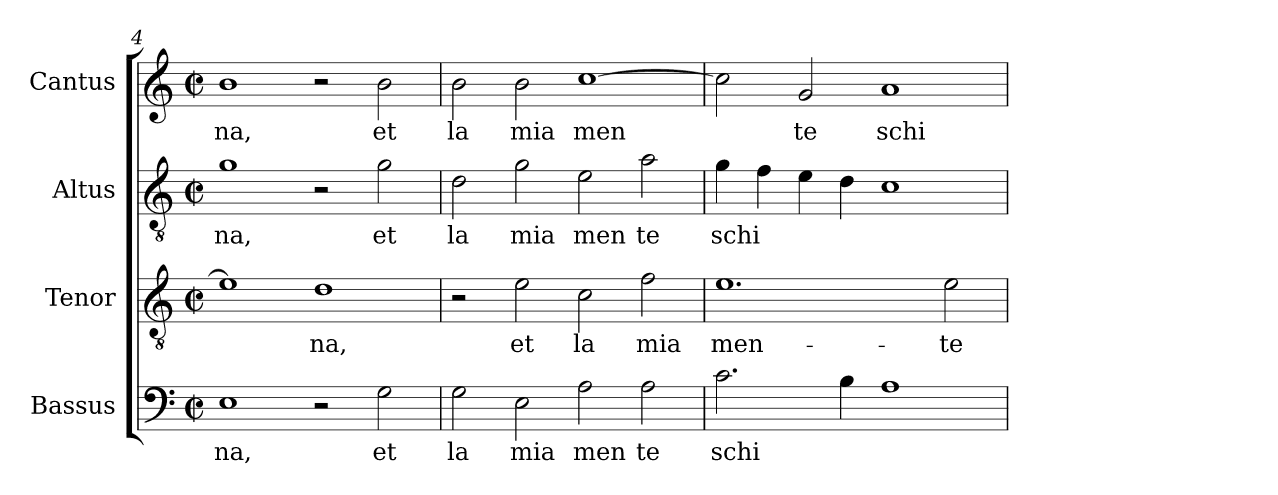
**kern	**text	**kern	**text	**kern	**text	**kern	**text
*part4	*part4	*part3	*part3	*part2	*part2	*part1	*part1
*staff4	*staff4	*staff3	*staff3	*staff2	*staff2	*staff1	*staff1
*I"Bassus	*	*I"Tenor	*	*I"Altus	*	*I"Cantus	*
*I'Bassus	*	*I'Tenor	*	*I'Altus	*	*I'Cantus	*
*clefF4	*	*clefGv2	*	*clefGv2	*	*clefG2	*
*k[]	*	*k[]	*	*k[]	*	*k[]	*
*C:	*	*C:	*	*C:	*	*C:	*
*M2/2	*	*M2/2	*	*M2/2	*	*M2/2	*
*met(c|)	*	*met(c|)	*	*met(c|)	*	*met(c|)	*
=4	=4	=4	=4	=4	=4	=4	=4
!	!LO:LY:b:cj	!	!LO:LY:b:cj	!	!LO:LY:b:cj	!	!LO:LY:b:cj
1E	na,	1e]	--	1g	na,	1b	na,
!	!	!	!LO:LY:b:cj	!	!	!	!
2r	.	1d	-na,	2r	.	2r	.
!	!LO:LY:b:cj	!	!	!	!LO:LY:b:cj	!	!LO:LY:b:cj
2G\	et	.	.	2g\	et	2b\	et
=5	=5	=5	=5	=5	=5	=5	=5
!	!LO:LY:b:cj	!	!	!	!LO:LY:b:cj	!	!LO:LY:b:cj
2G\	la	2r	.	2d\	la	2b>\	la
!	!LO:LY:b:cj	!	!LO:LY:b:cj	!	!LO:LY:b:cj	!	!LO:LY:b:cj
2E\	mia	2e\	et	2g\	mia	2b\	mia
!	!LO:LY:b:cj	!	!LO:LY:b:cj	!	!LO:LY:b:cj	!	!LO:LY:b:cj
2A\	men	2c\	la	2e\	men	[>1cc	men
!	!LO:LY:b:cj	!	!LO:LY:b:cj	!	!LO:LY:b:cj	!	!
2A\	te	2f\	mia	2a\	te	.	.
=6	=6	=6	=6	=6	=6	=6	=6
!	!LO:LY:b:cj	!	!LO:LY:b:cj	!	!LO:LY:b:cj	!	!LO:LY:b:cj
2.c\	schi	1.e	men-	4g\	schi	2cc\]	.
!	!	!	!	!	!LO:LY:b:cj	!	!
.	.	.	.	4f\	.	.	.
!	!	!	!	!	!LO:LY:b:cj	!	!LO:LY:b:cj
.	.	.	.	4e\	.	2g/	te
!	!LO:LY:b:cj	!	!	!	!LO:LY:b:cj	!	!
4B\	.	.	.	4d\	.	.	.
!	!LO:LY:b:cj	!	!	!	!LO:LY:b:cj	!	!LO:LY:b:cj
1A	.	.	.	1c	.	1a	schi
!	!	!	!LO:LY:b:cj	!	!	!	!
.	.	2e\	-te	.	.	.	.
=	=	=	=	=	=	=	=
*-	*-	*-	*-	*-	*-	*-	*-
